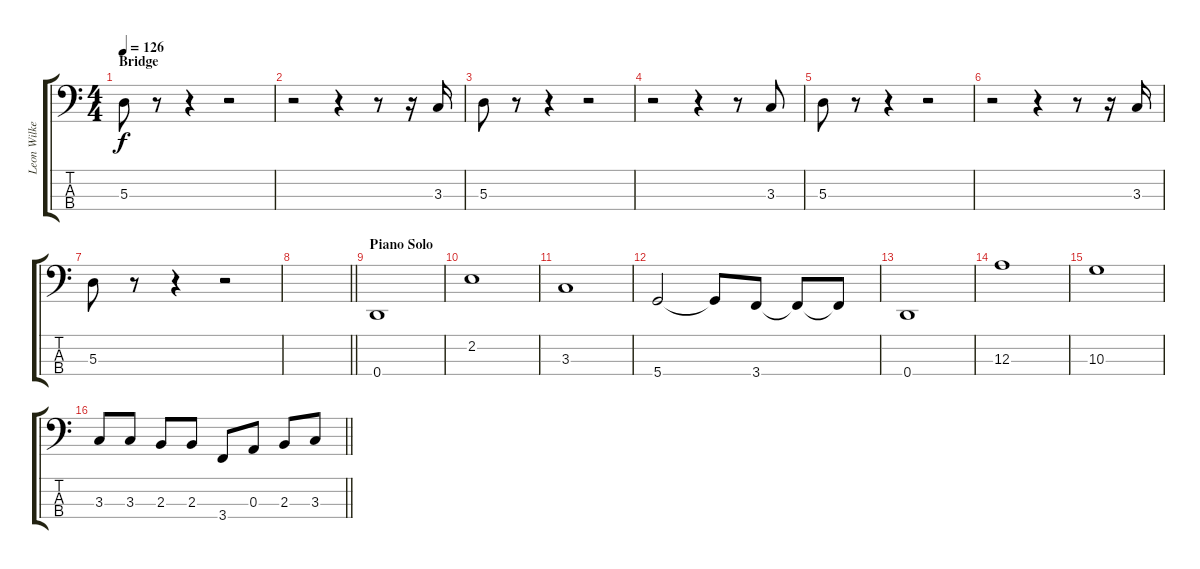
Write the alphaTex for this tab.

\track ("Leon Wilkeson - Bass Guitar" "Leon Wilke") {instrument electricbasspick}
\staff {score tabs}
\tuning (G2 D2 A1 D1) {hide}
\ts (4 4)
\section ("" "Bridge")
\tempo 126
\clef f4
\ks c
5.3.8{dy f} r.8 r.4 r.2 |
r.2 r.4 r.8 r.16 3.3.16 |
5.3.8 r.8 r.4 r.2 |
r.2 r.4 r.8 3.3.8 |
5.3.8 r.8 r.4 r.2 |
r.2 r.4 r.8 r.16 3.3.16 |
5.3.8 r.8 r.4 r.2 |
\barLineRight lightlight
|
\section ("" "Piano Solo")
0.4.1 |
2.2.1 |
3.3.1 |
5.4.2 5.4{t}.8 3.4.8 3.4{t}.8 3.4{t}.8 |
0.4.1 |
12.3.1 |
10.3.1 |
\barLineRight lightlight
3.3.8 3.3.8 2.3.8 2.3.8 3.4.8 0.3.8 2.3.8 3.3.8
